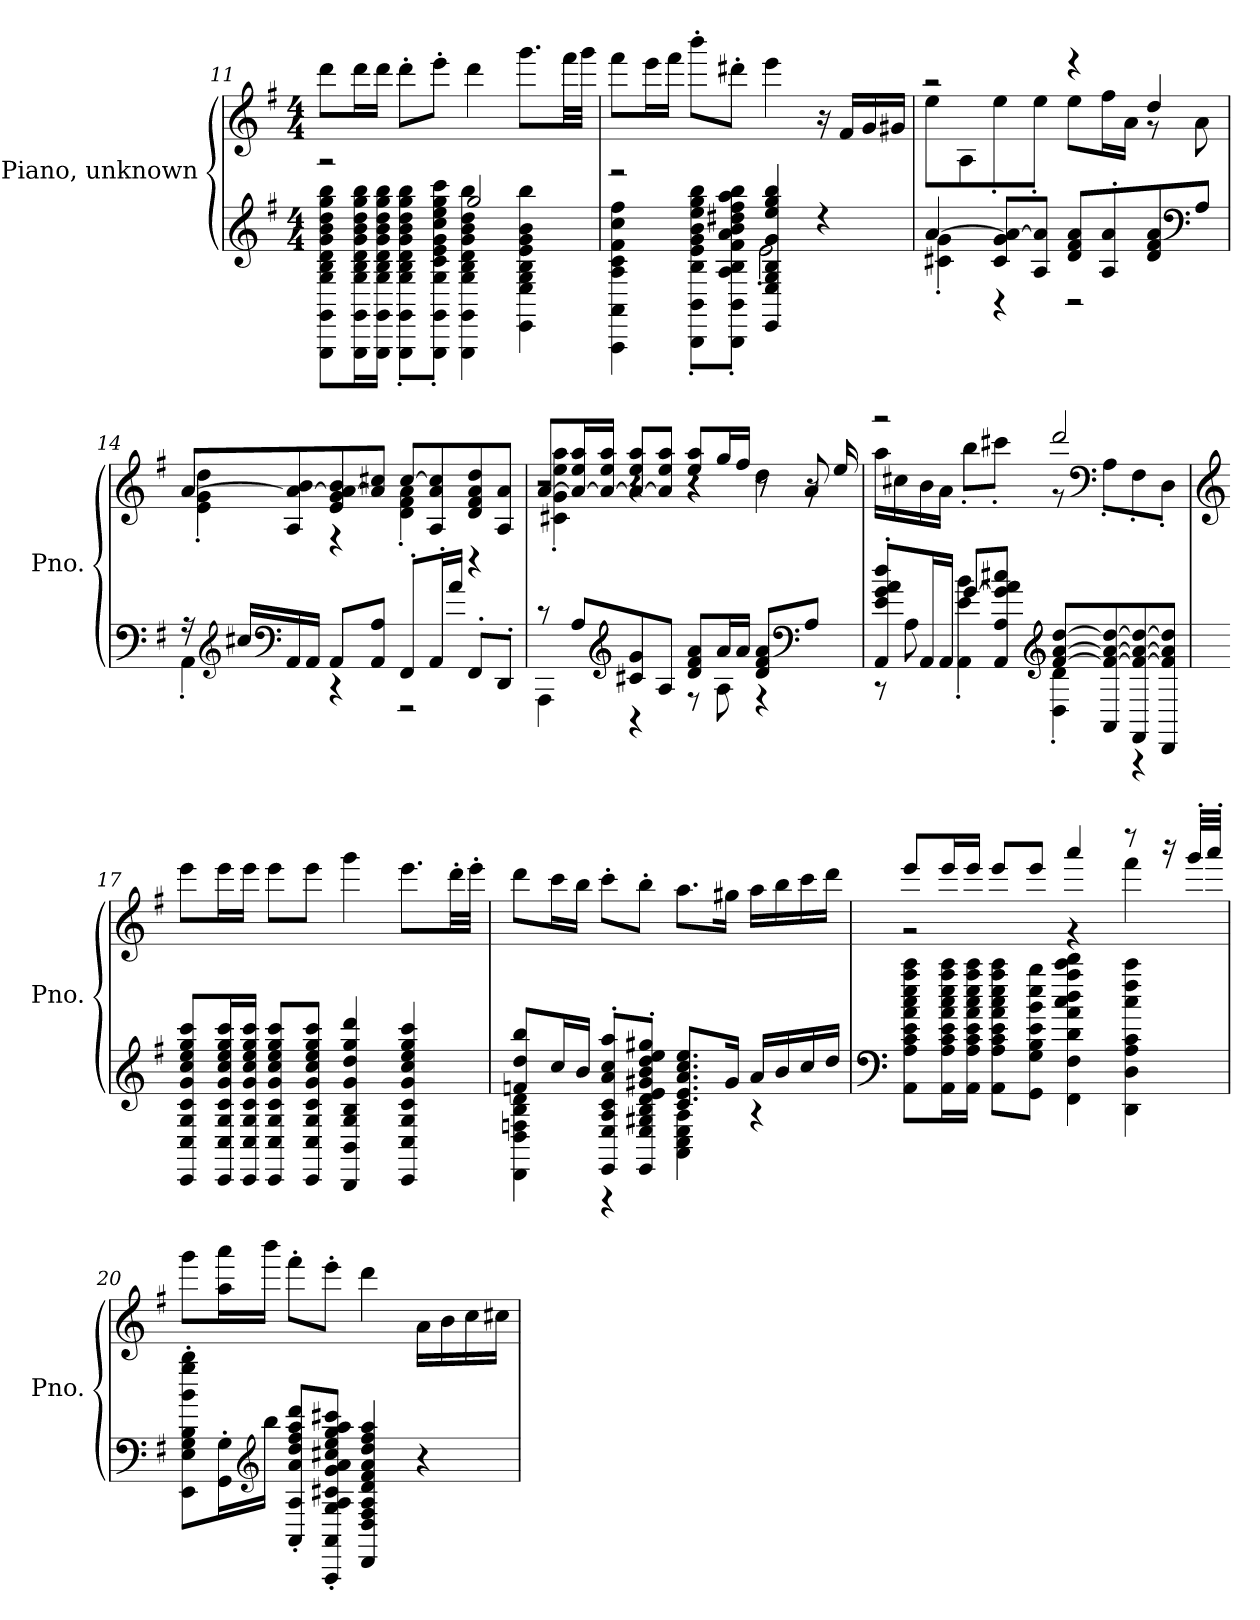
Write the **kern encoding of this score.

**kern	**kern
*part1	*part1
*staff2	*staff1
*I"Piano, unknown	*
*I'Pno.	*
*clefG2	*clefG2
*k[f#]	*k[f#]
*M4/4	*M4/4
=11	=11
*^	*
2r	8GGG\ 8GG\ 8G\ 8B\ 8d\ 8g\ 8b\ 8dd\ 8gg\ 8bb\L	8ddd\L
.	16GGG\ 16GG\ 16G\ 16B\ 16d\ 16g\ 16b\ 16dd\ 16gg\ 16bb\L	16ddd\L
.	16GGG\ 16GG\ 16G\ 16B\ 16d\ 16g\ 16b\ 16dd\ 16gg\ 16bb\JJ	16ddd\JJ
.	8GGG\' 8GG\' 8G\' 8B\' 8d\' 8g\' 8b\' 8dd\' 8gg\' 8bb\'L	8ddd'\L
.	8GGG\' 8GG\' 8G\' 8c\' 8e\' 8g\' 8cc\' 8ee\' 8gg\' 8ccc\'J	8eee'\J
2gg/	4GGG\ 4GG\ 4G\ 4B\ 4d\ 4g\ 4b\ 4dd\ 4bb\	4ddd\
.	4EE\ 4E\ 4G\ 4B\ 4e\ 4g\ 4b\ 4bb\	8.ggg\L
.	.	32fff#\LL
.	.	32ggg\JJJ
!!LO:LB:g=z
=12	=12	=12
2r	4AAA\ 4AA\ 4A\ 4c\ 4f#\ 4cc\ 4ff#\	8fff#\L
.	.	16eee\L
.	.	16fff#\JJ
.	8BBB\' 8BB\' 8B\' 8e\' 8g\' 8b\' 8ee\' 8gg\' 8bb\'L	8bbb'\L
.	8BBB\' 8BB\' 8A\' 8B\' 8f#\' 8a\' 8b\' 8dd#X\' 8ff#\' 8aa\' 8bb\'J	8ddd#X'\J
4EE/ 4E/ 4G/ 4B/ 4g/ 4ee/ 4gg/ 4bb/	2e'\	4eee\
4r	.	16r
.	.	16f#/LL
.	.	16g/
.	.	16g#X/JJ
=13	=13	=13
*	*	*^
[4a/	4c#X\' 4g\'	2r	8ee\L
.	.	.	8A\
8c#/ 8g/ 8a/_L	4r	.	8ee'\
8A/ 8a/]J	.	.	8ee'\J
8d/ 8f#/ 8a/L	2r	4r	8ee\L
8A/' 8a/'	.	.	16ff#\L
.	.	.	16a\JJ
8d/ 8f#/ 8a/	.	4dd/	8r
*clefF4	*	*	*
8A/J	.	.	8a\
=14	=14	=14	=14
16r	4AA'\	[8a/L	4e\' 4g\' 4dd\'
*clefG2	*	*	*
16cc#X/LL	.	.	.
*clefF4	*	*	*
16AA/	.	8A/ 8a/_ 8b/	.
16AA/JJ	.	.	.
8AA/L	4r	8e/ 8g/ 8a/_ 8b/	4r
8AA/ 8A/J	.	8a/] 8cc#X/J	.
8FF#'/L	2r	[8cc#/L	4d\' 4f#\' 4a\'
16AA'/L	.	8A/ 8a/ 8cc#/]	.
16a/JJ	.	.	.
8FF#'/L	.	8d/ 8f#/ 8a/ 8dd/	4r
8DD'/J	.	8A/ 8a/J	.
!!LO:PB:g=z
=15	=15	=15	=15
*	*	*	*^
8r	4AAA\	[8a/L	4c#X\' 4g\' 4ee\' 4aa\'	2r
8A/L	.	16a/_ 16ee/ 16aa/L	.	.
.	.	16a/_ 16ee/ 16aa/JJ	.	.
*clefG2	*	*	*	*
8c#X/ 8g/	4r	8a/_ 8ee/ 8aa/L	4r	.
8A/J	.	8a/] 8ee/ 8aa/J	.	.
8d/ 8f#/ 8a/L	8r	8ee/ 8aa/L	4r	4r
16a/L	8A\	16gg/L	.	.
16a/JJ	.	16ff#/JJ	.	.
8d/ 8f#/ 8a/L	4r	8r	4dd\	8r
*clefF4	*	*	*	*
8A/J	.	16r	.	8a/
.	.	16ee/	.	.
*	*	*	*v	*v
=16	=16	=16	=16
8AA/' 8e/' 8g/' 8a/' 8dd/'L	8r	2r	16aa\LL
.	.	.	16cc#X\
16AA/L	8A\	.	16b\
16AA/JJ	.	.	16a\JJ
[8g/L	4AA\' 4e\' 4b\'	.	8bb'\L
8AA/ 8A/ 8g/] 8a/ 8cc#X/J	.	.	8ccc#X'\J
*clefG2	*	*	*
[8f#/ [8a/ [8dd/L	4D\' 4d\'	2ddd/	8r
*	*	*clefF4	*
8AA/ 8f#/_ 8a/_ 8dd/_	.	.	8A'\L
8FF#/ 8f#/_ 8a/_ 8dd/_	4r	.	8F#'\
8DD/ 8f#/] 8a/] 8dd/]J	.	.	8D'\J
*v	*v	*	*
*	*v	*v
!!LO:LB:g=z
=17	=17
*	*clefG2
8CC/ 8C/ 8G/ 8c/ 8g/ 8cc/ 8ee/ 8gg/ 8ccc/L	8eee\L
16CC/ 16C/ 16G/ 16c/ 16g/ 16cc/ 16ee/ 16gg/ 16ccc/L	16eee\L
16CC/ 16C/ 16G/ 16c/ 16g/ 16cc/ 16ee/ 16gg/ 16ccc/JJ	16eee\JJ
8CC/ 8C/ 8G/ 8c/ 8g/ 8cc/ 8ee/ 8gg/ 8ccc/L	8eee\L
8CC/ 8C/ 8G/ 8c/ 8g/ 8cc/ 8ee/ 8gg/ 8ccc/J	8eee\J
4BBB/ 4BB/ 4G/ 4B/ 4g/ 4dd/ 4gg/ 4ddd/	4ggg\
4CC/ 4C/ 4G/ 4c/ 4g/ 4cc/ 4ee/ 4gg/ 4ccc/	8.eee\L
.	32ddd'\LL
.	32eee'\JJJ
=18	=18
*^	*
8fn/ 8dd/ 8bb/L	4DD\ 4D\ 4Fn\ 4B\ 4d\	8ddd\L
16cc/L	.	16ccc\L
16b/JJ	.	16bb\JJ
8EE/' 8E/' 8A/' 8c/' 8a/' 8cc/' 8aa/'L	4r	8ccc'\L
8EE/' 8E/' 8G#X/' 8B/' 8d/' 8e/' 8g#X/' 8b/' 8dd/' 8ee/' 8gg#X/'J	.	8bb'\J
8.c/ 8.e/ 8.a/ 8.cc/ 8.ee/L	4AA\ 4C\ 4E\ 4A\	8.aa\L
16g#/Jk	.	16gg#X\Jk
16a/LL	4r	16aa\LL
16b/	.	16bb\
16cc/	.	16ccc\
16dd/JJ	.	16ddd\JJ
*v	*v	*
=19	=19
*clefF4	*
*	*^
8AA\ 8A\ 8c\ 8e\ 8a\ 8cc\ 8ee\ 8aa\ 8ccc\L	8eee/L	2r
16AA\ 16A\ 16c\ 16e\ 16a\ 16cc\ 16ee\ 16aa\ 16ccc\L	16eee/L	.
16AA\ 16A\ 16c\ 16e\ 16a\ 16cc\ 16ee\ 16aa\ 16ccc\JJ	16eee/JJ	.
8AA\ 8A\ 8c\ 8e\ 8a\ 8cc\ 8ee\ 8aa\ 8ccc\L	8eee/L	.
8GG\ 8G\ 8B\ 8e\ 8b\ 8ee\ 8bb\J	8eee/J	.
4FF#\ 4F#\ 4d\ 4a\ 4cc\ 4dd\ 4aa\ 4ccc\ 4ddd\	4aaa/	4r
4DD\ 4D\ 4A\ 4c\ 4cc\ 4ff#\ 4ccc\	8r	4fff#\
.	16r	.
.	32ggg'/LLL	.
.	32aaa'/JJJ	.
*	*v	*v
!!LO:LB:g=z
=20	=20
8EE\' 8E\' 8G\' 8B\' 8b\' 8gg\' 8bb\'L	8ggg\L
16GG\' 16G\'L	16aa\ 16aaa\L
*clefG2	*
16bb\JJ	16bbb\JJ
8AA/' 8A/' 8a/' 8dd/' 8ff#/' 8aa/' 8ddd/'L	8fff#'\L
8AAA/' 8AA/' 8G/' 8A/' 8c#X/' 8g/' 8a/' 8cc#X/' 8ee/' 8gg/' 8aa/' 8ccc#X/'J	8eee'\J
4DD/ 4D/ 4F#/ 4A/ 4d/ 4f#/ 4a/ 4dd/ 4ff#/ 4aa/	4ddd\
4r	16a\LL
.	16b\
.	16cc\
.	16cc#X\JJ
=	=
*-	*-
